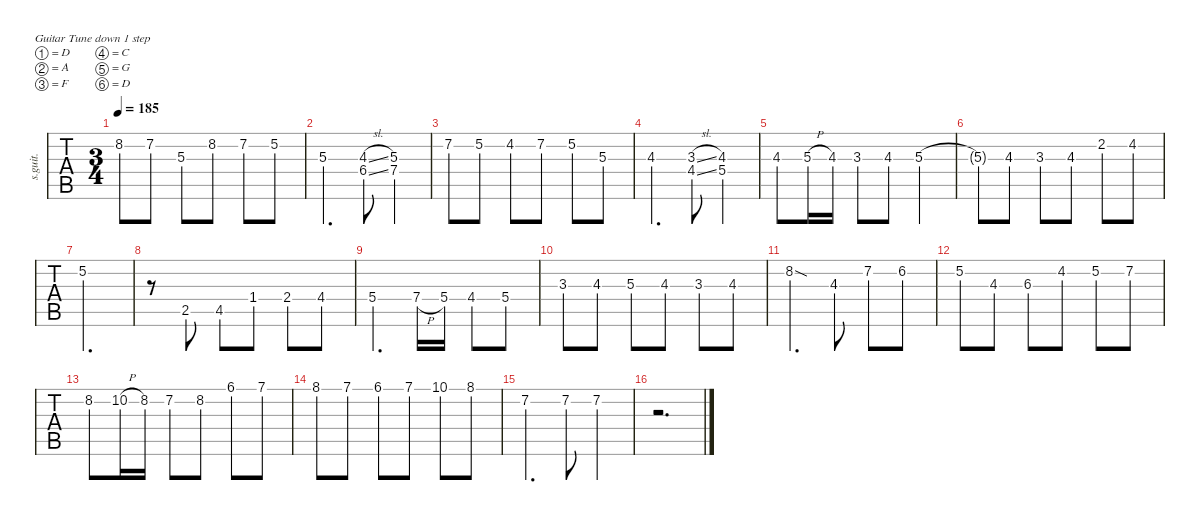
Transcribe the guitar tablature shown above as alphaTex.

\defaultSystemsLayout 4
\hideDynamics
\bracketExtendMode nobrackets
\otherSystemsTrackNameOrientation horizontal
\track ("Lead" "s.guit.") {instrument acousticguitarsteel}
\staff {tabs}
\tuning (D4 A3 F3 C3 G2 D2)
\ts (3 4)
\tempo 185
\clef g2
\ks c
8.2.8{dy f} 7.2.8 5.3{acc #}.8 8.2.8 7.2.8 5.2.8 |
5.3{acc #}.4{d} (4.3{sl} 6.4{sl acc #}).8 (5.3{acc #} 7.4).4 |
7.2.8 5.2.8 4.2{acc #}.8 7.2.8 5.2.8 5.3{acc #}.8 |
4.3.4{d} (3.3{sl acc #} 4.4{sl}).8 (4.3 5.4).4 |
4.3.8 5.3{h acc #}.16 4.3.16 3.3{acc #}.8 4.3.8 5.3{acc #}.4 |
5.3{t acc #}.8 4.3.8 3.3{acc #}.8 4.3.8 2.2.8 4.2{acc #}.8 |
5.2.2{d} |
r.8 2.5.8 4.5.8 1.4{acc #}.8 2.4.8 4.4.8 |
5.4.4{d} 7.4{h}.16 5.4.16 4.4.8 5.4.8 |
3.3{acc #}.8 4.3.8 5.3{acc #}.8 4.3.8 3.3{acc #}.8 4.3.8 |
8.2{sod}.4{d} 4.3.8 7.2.8 6.2{acc #}.8 |
5.2.8 4.3.8 6.3.8 4.2{acc #}.8 5.2.8 7.2.8 |
8.2.8 10.2{h}.16 8.2.16 7.2.8 8.2.8 6.1{acc #}.8 7.1.8 |
8.1{acc #}.8 7.1.8 6.1{acc #}.8 7.1.8 10.1.8 8.1{acc #}.8 |
7.2.4{d} 7.2.8 7.2.4 |
r.2{d}
